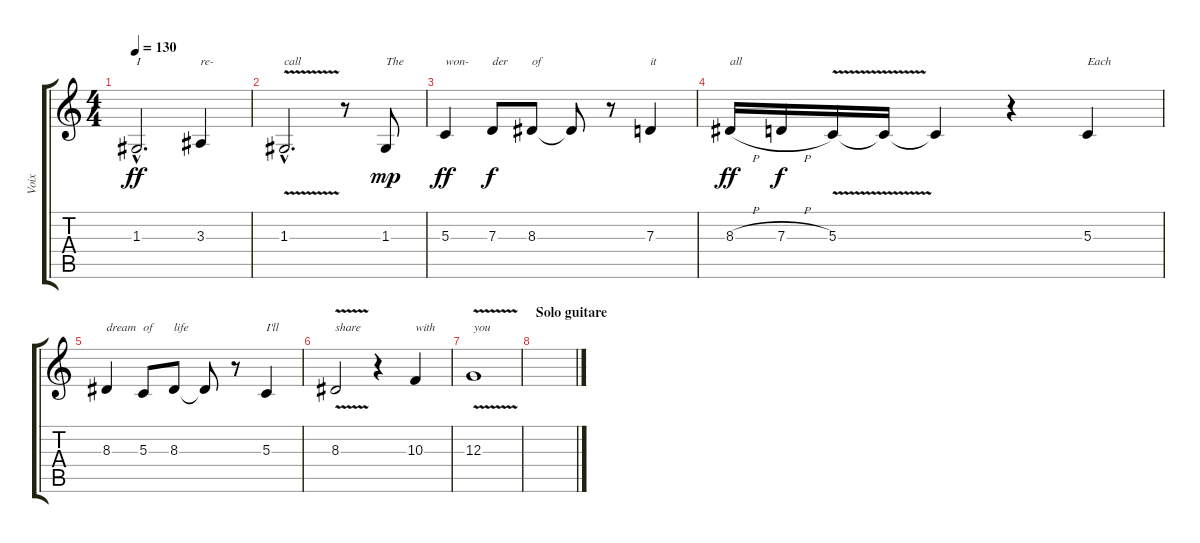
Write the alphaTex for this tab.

\track ("Voix" "Voix") {instrument clarinet}
\staff {score tabs}
\tuning (E4 B3 G3 D3 A2 E2) {hide}
\ts (4 4)
\tempo 130
\clef g2
\ks c
1.3{hac}.2{d txt "I" dy ff} 3.3.4{txt "re-"} |
1.3{v hac}.2{d txt "call"} r.8 1.3.8{txt "The" dy mp} |
5.3.4{txt "won-" dy ff} 7.3.8{txt "der" dy f} 8.3.8{txt "of"} 8.3{t}.8 r.8 7.3.4{txt "it"} |
8.3{h}.16{txt "all" dy ff} 7.3{h}.16{dy f} 5.3{v}.16 5.3{t}.16 5.3{t}.4 r.4 5.3.4{txt "Each"} |
8.3.4{txt "dream"} 5.3.8{txt "of"} 8.3.8{txt "life"} 8.3{t}.8 r.8 5.3.4{txt "I'll"} |
8.3{v}.2{txt "share"} r.4 10.3.4{txt "with"} |
12.3{v}.1{txt "you"} |
\section ("" "Solo guitare")
